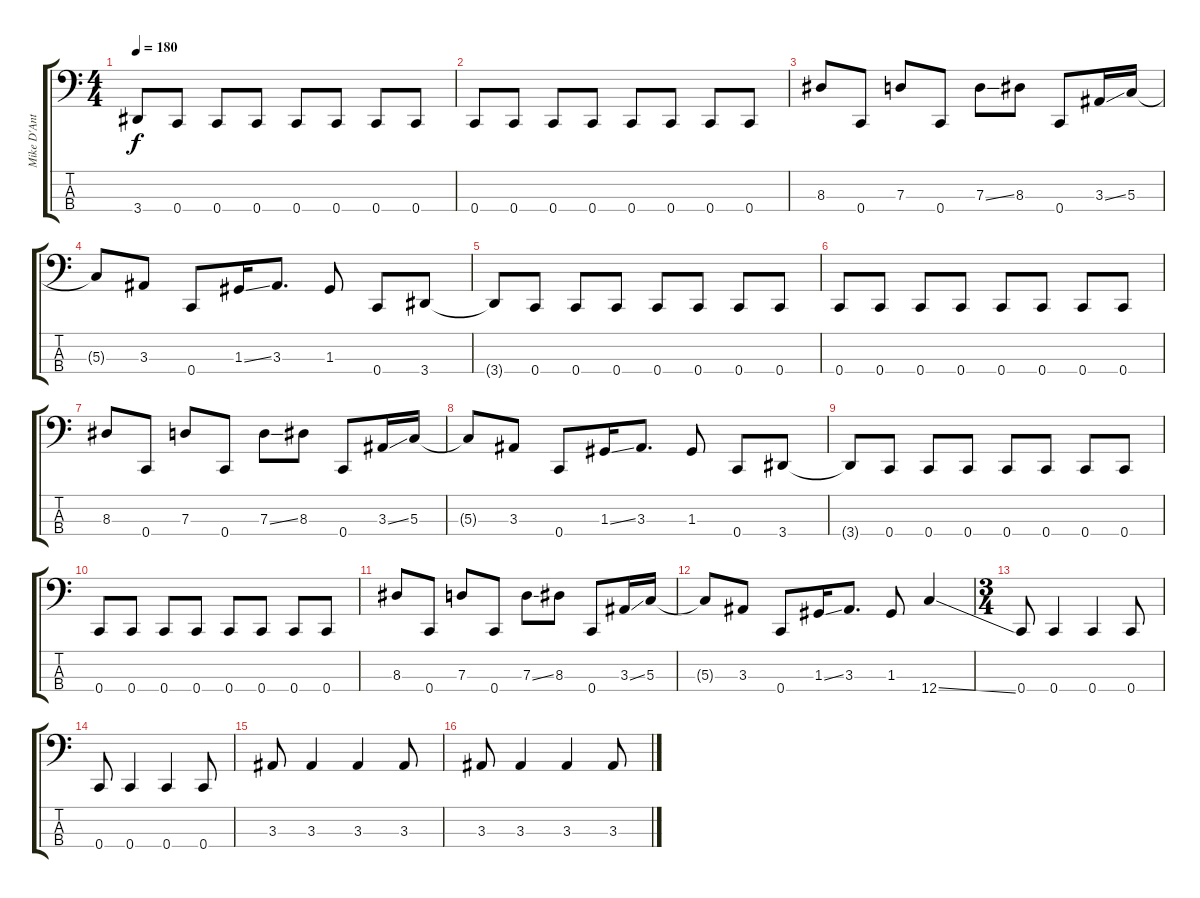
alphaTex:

\track ("Mike D'Antonio" "Mike D'Ant") {instrument electricbasspick}
\staff {score tabs}
\tuning (F2 C2 G1 C1) {hide}
\ts (4 4)
\tempo 180
\clef f4
\ks c
3.4{t}.8{dy f} 0.4.8 0.4.8 0.4.8 0.4.8 0.4.8 0.4.8 0.4.8 |
0.4.8 0.4.8 0.4.8 0.4.8 0.4.8 0.4.8 0.4.8 0.4.8 |
8.3.8 0.4.8 7.3.8 0.4.8 7.3{ss}.8 8.3.8 0.4.8 3.3{ss}.16 5.3.16 |
5.3{t}.8 3.3.8 0.4.8 1.3{ss}.16 3.3.8{d} 1.3.8 0.4.8 3.4.8 |
3.4{t}.8 0.4.8 0.4.8 0.4.8 0.4.8 0.4.8 0.4.8 0.4.8 |
0.4.8 0.4.8 0.4.8 0.4.8 0.4.8 0.4.8 0.4.8 0.4.8 |
8.3.8 0.4.8 7.3.8 0.4.8 7.3{ss}.8 8.3.8 0.4.8 3.3{ss}.16 5.3.16 |
5.3{t}.8 3.3.8 0.4.8 1.3{ss}.16 3.3.8{d} 1.3.8 0.4.8 3.4.8 |
3.4{t}.8 0.4.8 0.4.8 0.4.8 0.4.8 0.4.8 0.4.8 0.4.8 |
0.4.8 0.4.8 0.4.8 0.4.8 0.4.8 0.4.8 0.4.8 0.4.8 |
8.3.8 0.4.8 7.3.8 0.4.8 7.3{ss}.8 8.3.8 0.4.8 3.3{ss}.16 5.3.16 |
5.3{t}.8 3.3.8 0.4.8 1.3{ss}.16 3.3.8{d} 1.3.8 12.4{ss}.4 |
\ts (3 4)
0.4.8 0.4.4 0.4.4 0.4.8 |
0.4.8 0.4.4 0.4.4 0.4.8 |
3.3.8 3.3.4 3.3.4 3.3.8 |
3.3.8 3.3.4 3.3.4 3.3.8
